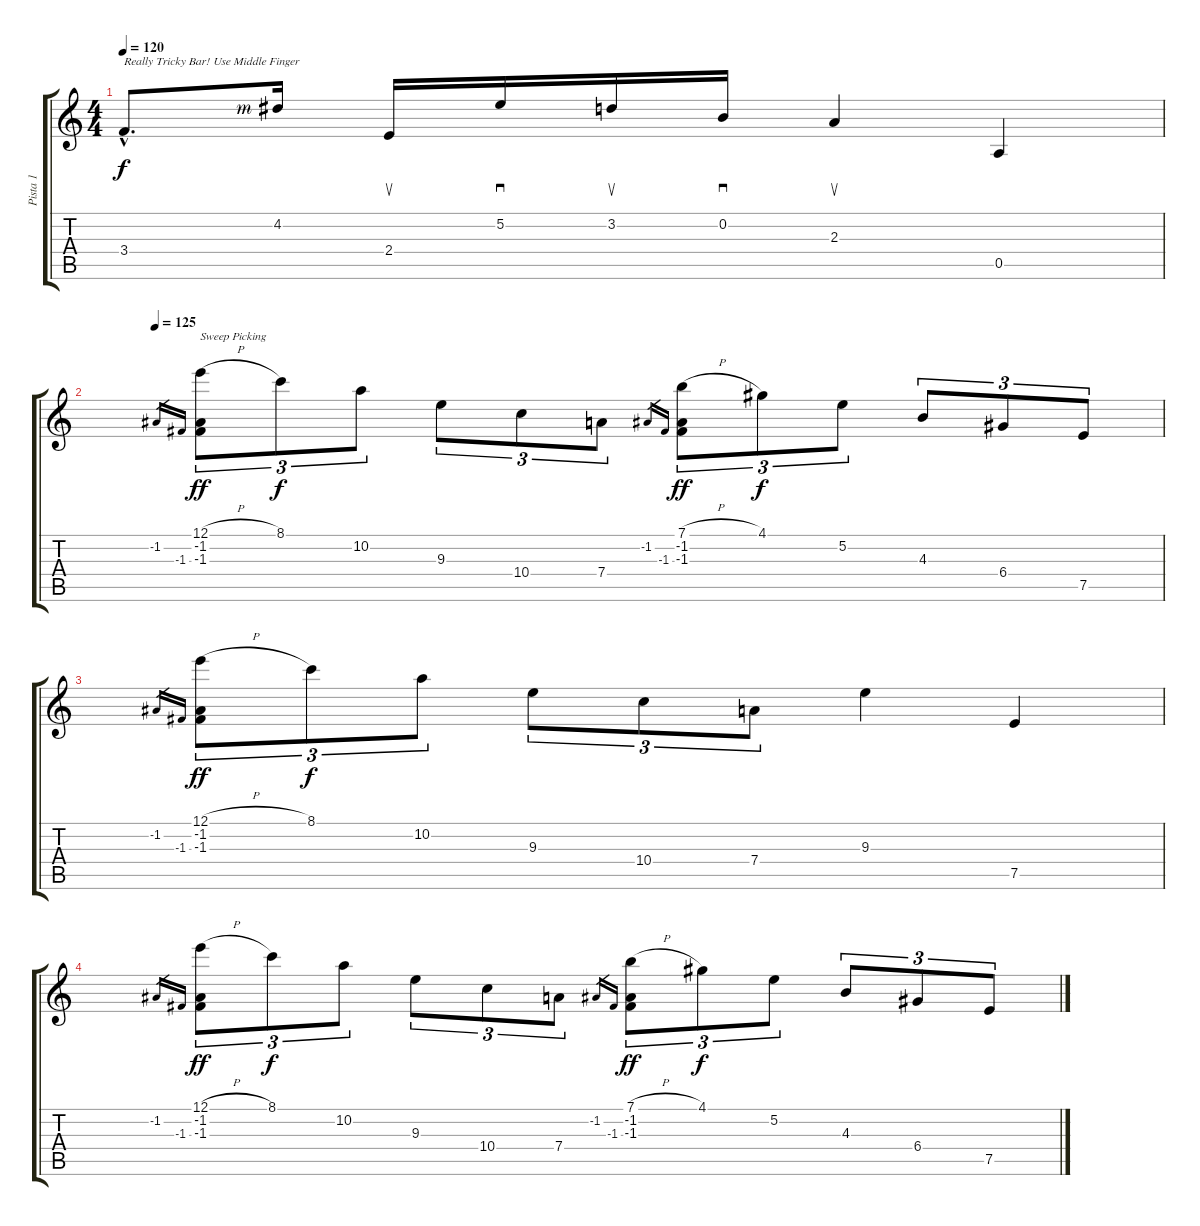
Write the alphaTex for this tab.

\track ("Pista 1" "Pista 1") {instrument electricguitarjazz}
\staff {score tabs}
\tuning (E4 B3 G3 D3 A2 E2) {hide}
\ts (4 4)
\tempo 120
\clef g2
\ks c
3.4{hac}.8{d txt "Really Tricky Bar! Use Middle Finger" dy f} 4.2{rf 3}.16 2.4.16{su} 5.2.16{sd} 3.2.16{su} 0.2.16{sd} 2.3.4{su} 0.5.4 |
\tempo 125
-1.2.16{gr} -1.3.16{gr} (12.1{h} -1.2 -1.3).8{tu (3 2) txt "Sweep Picking" dy ff} 8.1.8{tu (3 2) dy f} 10.2.8{tu (3 2)} 9.3.8{tu (3 2)} 10.4.8{tu (3 2)} 7.4.8{tu (3 2)} -1.2.16{gr} -1.3.16{gr} (7.1{h} -1.2 -1.3).8{tu (3 2) dy ff} 4.1.8{tu (3 2) dy f} 5.2.8{tu (3 2)} 4.3.8{tu (3 2)} 6.4.8{tu (3 2)} 7.5.8{tu (3 2)} |
-1.2.16{gr} -1.3.16{gr} (12.1{h} -1.2 -1.3).8{tu (3 2) dy ff} 8.1.8{tu (3 2) dy f} 10.2.8{tu (3 2)} 9.3.8{tu (3 2)} 10.4.8{tu (3 2)} 7.4.8{tu (3 2)} 9.3.4 7.5.4 |
-1.2.16{gr} -1.3.16{gr} (12.1{h} -1.2 -1.3).8{tu (3 2) dy ff} 8.1.8{tu (3 2) dy f} 10.2.8{tu (3 2)} 9.3.8{tu (3 2)} 10.4.8{tu (3 2)} 7.4.8{tu (3 2)} -1.2.16{gr} -1.3.16{gr} (7.1{h} -1.2 -1.3).8{tu (3 2) dy ff} 4.1.8{tu (3 2) dy f} 5.2.8{tu (3 2)} 4.3.8{tu (3 2)} 6.4.8{tu (3 2)} 7.5.8{tu (3 2)}
